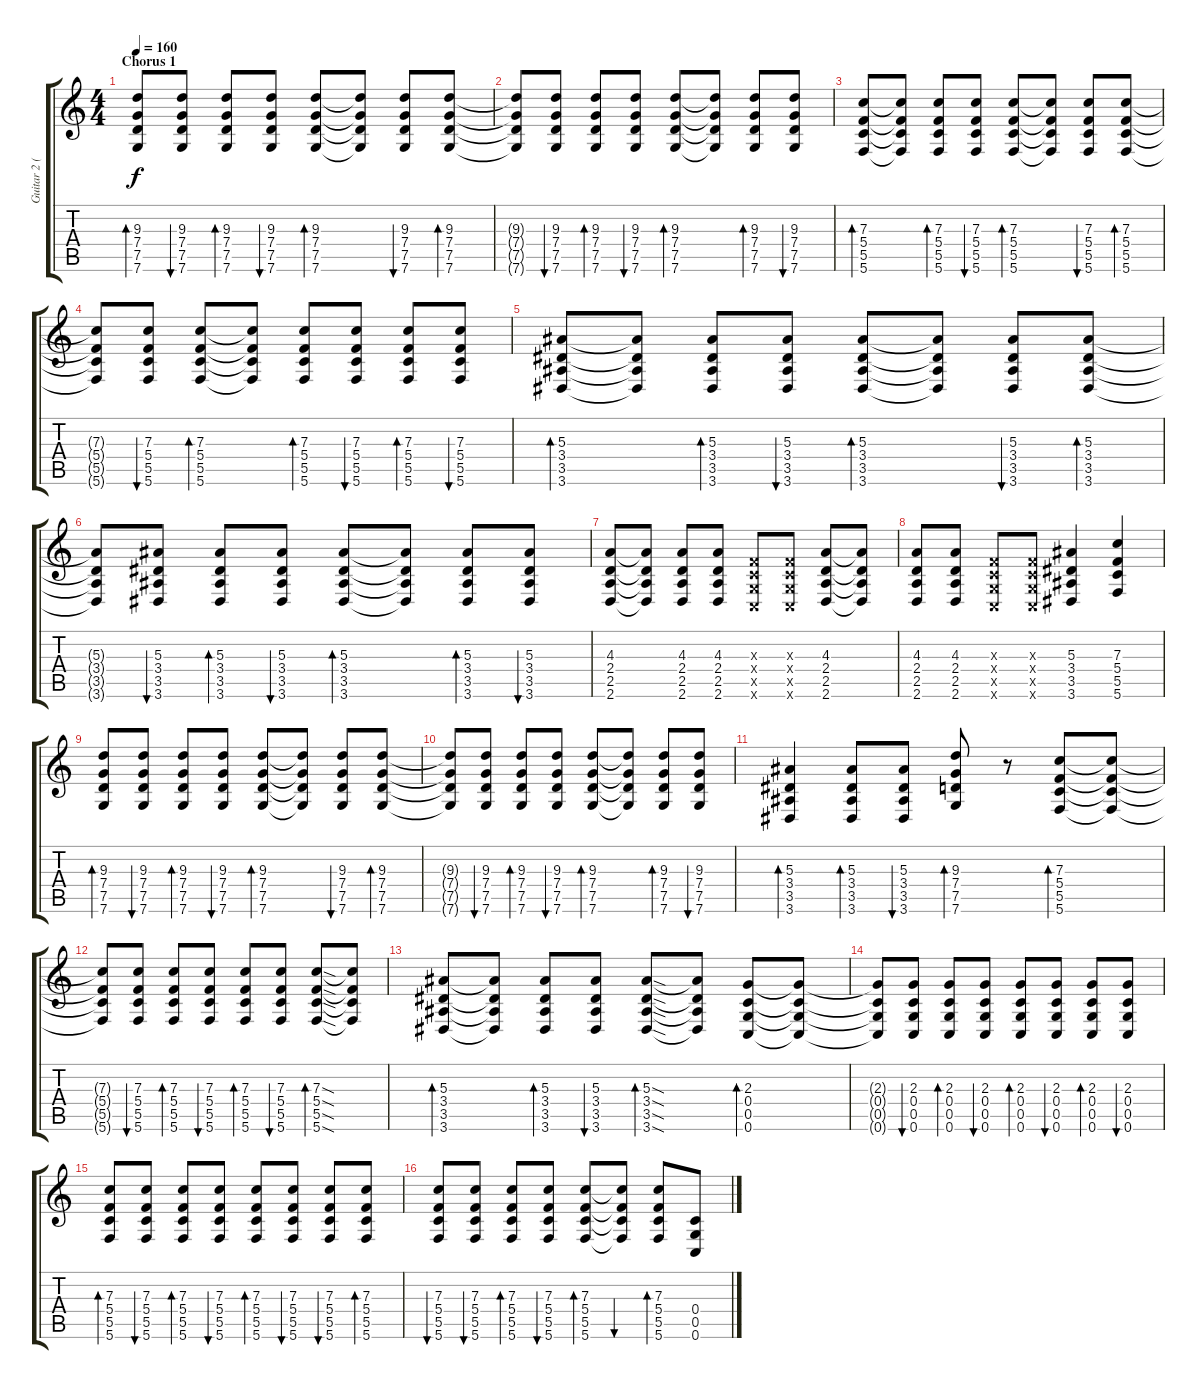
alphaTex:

\track ("Guitar 2 (distortion)" "Guitar 2 (") {instrument distortionguitar}
\staff {score tabs}
\tuning (D4 A3 F3 C3 G2 C2) {hide}
\ts (4 4)
\section ("" "Chorus 1")
\tempo 160
\clef g2
\ks c
(9.3 7.4 7.5 7.6).8{bd 60 dy f} (9.3 7.4 7.5 7.6).8{bu 60} (9.3 7.4 7.5 7.6).8{bd 60} (9.3 7.4 7.5 7.6).8{bu 60} (9.3 7.4 7.5 7.6).8{bd 60} (9.3{t} 7.4{t} 7.5{t} 7.6{t}).8 (9.3 7.4 7.5 7.6).8{bu 60} (9.3 7.4 7.5 7.6).8{bd 60} |
(9.3{t} 7.4{t} 7.5{t} 7.6{t}).8 (9.3 7.4 7.5 7.6).8{bu 60} (9.3 7.4 7.5 7.6).8{bd 60} (9.3 7.4 7.5 7.6).8{bu 60} (9.3 7.4 7.5 7.6).8{bd 60} (9.3{t} 7.4{t} 7.5{t} 7.6{t}).8 (9.3 7.4 7.5 7.6).8{bd 60} (9.3 7.4 7.5 7.6).8{bu 60} |
(7.3 5.4 5.5 5.6).8{bd 60} (7.3{t} 5.4{t} 5.5{t} 5.6{t}).8 (7.3 5.4 5.5 5.6).8{bd 60} (7.3 5.4 5.5 5.6).8{bu 60} (7.3 5.4 5.5 5.6).8{bd 60} (7.3{t} 5.4{t} 5.5{t} 5.6{t}).8 (7.3 5.4 5.5 5.6).8{bu 60} (7.3 5.4 5.5 5.6).8{bd 60} |
(7.3{t} 5.4{t} 5.5{t} 5.6{t}).8 (7.3 5.4 5.5 5.6).8{bu 60} (7.3 5.4 5.5 5.6).8{bd 60} (7.3{t} 5.4{t} 5.5{t} 5.6{t}).8 (7.3 5.4 5.5 5.6).8{bd 60} (7.3 5.4 5.5 5.6).8{bu 60} (7.3 5.4 5.5 5.6).8{bd 60} (7.3 5.4 5.5 5.6).8{bu 60} |
(5.3 3.4 3.5 3.6).8{bd 60} (5.3{t} 3.4{t} 3.5{t} 3.6{t}).8 (5.3 3.4 3.5 3.6).8{bd 60} (5.3 3.4 3.5 3.6).8{bu 60} (5.3 3.4 3.5 3.6).8{bd 60} (5.3{t} 3.4{t} 3.5{t} 3.6{t}).8 (5.3 3.4 3.5 3.6).8{bu 60} (5.3 3.4 3.5 3.6).8{bd 60} |
(5.3{t} 3.4{t} 3.5{t} 3.6{t}).8 (5.3 3.4 3.5 3.6).8{bu 60} (5.3 3.4 3.5 3.6).8{bd 60} (5.3 3.4 3.5 3.6).8{bu 60} (5.3 3.4 3.5 3.6).8{bd 60} (5.3{t} 3.4{t} 3.5{t} 3.6{t}).8 (5.3 3.4 3.5 3.6).8{bd 60} (5.3 3.4 3.5 3.6).8{bu 60} |
(4.3 2.4 2.5 2.6).8 (4.3{t} 2.4{t} 2.5{t} 2.6{t}).8 (4.3 2.4 2.5 2.6).8 (4.3 2.4 2.5 2.6).8 (0.3{x} 0.4{x} 0.5{x} 0.6{x}).8 (0.3{x} 0.4{x} 0.5{x} 0.6{x}).8 (4.3 2.4 2.5 2.6).8 (4.3{t} 2.4{t} 2.5{t} 2.6{t}).8 |
(4.3 2.4 2.5 2.6).8 (4.3 2.4 2.5 2.6).8 (0.3{x} 0.4{x} 0.5{x} 0.6{x}).8 (0.3{x} 0.4{x} 0.5{x} 0.6{x}).8 (5.3 3.4 3.5 3.6).4 (7.3 5.4 5.5 5.6).4 |
(9.3 7.4 7.5 7.6).8{bd 60} (9.3 7.4 7.5 7.6).8{bu 60} (9.3 7.4 7.5 7.6).8{bd 60} (9.3 7.4 7.5 7.6).8{bu 60} (9.3 7.4 7.5 7.6).8{bd 60} (9.3{t} 7.4{t} 7.5{t} 7.6{t}).8 (9.3 7.4 7.5 7.6).8{bu 60} (9.3 7.4 7.5 7.6).8{bd 60} |
(9.3{t} 7.4{t} 7.5{t} 7.6{t}).8 (9.3 7.4 7.5 7.6).8{bu 60} (9.3 7.4 7.5 7.6).8{bd 60} (9.3 7.4 7.5 7.6).8{bu 60} (9.3 7.4 7.5 7.6).8{bd 60} (9.3{t} 7.4{t} 7.5{t} 7.6{t}).8 (9.3 7.4 7.5 7.6).8{bd 60} (9.3 7.4 7.5 7.6).8{bu 60} |
(5.3 3.4 3.5 3.6).4{bd 60} (5.3 3.4 3.5 3.6).8{bd 60} (5.3 3.4 3.5 3.6).8{bu 60} (9.3 7.4 7.5 7.6).8{bd 60} r.8 (7.3 5.4 5.5 5.6).8{bd 60} (7.3{t} 5.4{t} 5.5{t} 5.6{t}).8 |
(7.3{t} 5.4{t} 5.5{t} 5.6{t}).8 (7.3 5.4 5.5 5.6).8{bu 60} (7.3 5.4 5.5 5.6).8{bd 60} (7.3 5.4 5.5 5.6).8{bu 60} (7.3 5.4 5.5 5.6).8{bd 60} (7.3 5.4 5.5 5.6).8{bu 60} (7.3{sod} 5.4{sod} 5.5{sod} 5.6{sod}).8{bd 60} (7.3{t} 5.4{t} 5.5{t} 5.6{t}).8 |
(5.3 3.4 3.5 3.6).8{bd 60} (5.3{t} 3.4{t} 3.5{t} 3.6{t}).8 (5.3 3.4 3.5 3.6).8{bd 60} (5.3 3.4 3.5 3.6).8{bu 60} (5.3{sod} 3.4{sod} 3.5{sod} 3.6{sod}).8{bd 60} (5.3{t} 3.4{t} 3.5{t} 3.6{t}).8 (2.3 0.4 0.5 0.6).8{bd 60} (2.3{t} 0.4{t} 0.5{t} 0.6{t}).8 |
(2.3{t} 0.4{t} 0.5{t} 0.6{t}).8 (2.3 0.4 0.5 0.6).8{bu 60} (2.3 0.4 0.5 0.6).8{bd 60} (2.3 0.4 0.5 0.6).8{bu 60} (2.3 0.4 0.5 0.6).8{bd 60} (2.3 0.4 0.5 0.6).8{bu 60} (2.3 0.4 0.5 0.6).8{bd 60} (2.3 0.4 0.5 0.6).8{bu 60} |
(7.3 5.4 5.5 5.6).8{bd 60} (7.3 5.4 5.5 5.6).8{bu 60} (7.3 5.4 5.5 5.6).8{bd 60} (7.3 5.4 5.5 5.6).8{bu 60} (7.3 5.4 5.5 5.6).8{bd 60} (7.3 5.4 5.5 5.6).8{bu 60} (7.3 5.4 5.5 5.6).8{bu 60} (7.3 5.4 5.5 5.6).8{bd 60} |
(7.3 5.4 5.5 5.6).8{bu 60} (7.3 5.4 5.5 5.6).8{bu 60} (7.3 5.4 5.5 5.6).8{bd 60} (7.3 5.4 5.5 5.6).8{bu 60} (7.3 5.4 5.5 5.6).8{bd 60} (7.3{t} 5.4{t} 5.5{t} 5.6{t}).8{bu 60} (7.3 5.4 5.5 5.6).8{bd 60} (0.4 0.5 0.6).8
